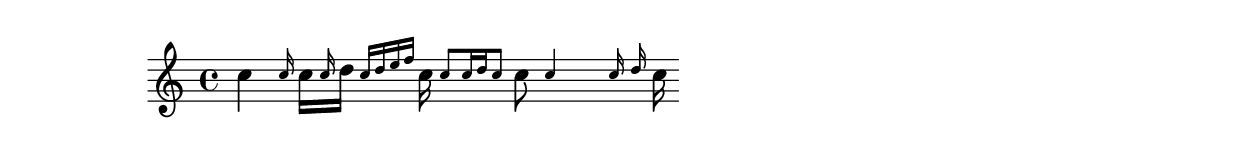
\header
{
  texidoc = "Grace note runs have their own spacing variables in
  @code{Score.GraceSpacing}. So differing grace note lengths inside a
  run are spaced accordingly. "
}

\version "2.19.21"

\paper {  ragged-right = ##t }

\relative
{
  c''4
  \grace { c16  }
  c
  \grace { c16  }
  d
  \grace { c16 d e f }
  c
  \grace { c8 c16 d c8  }
  c
  \override Score.GraceSpacing.spacing-increment = #2.0

  \grace { c4 c16 d16  }
  c
} 
